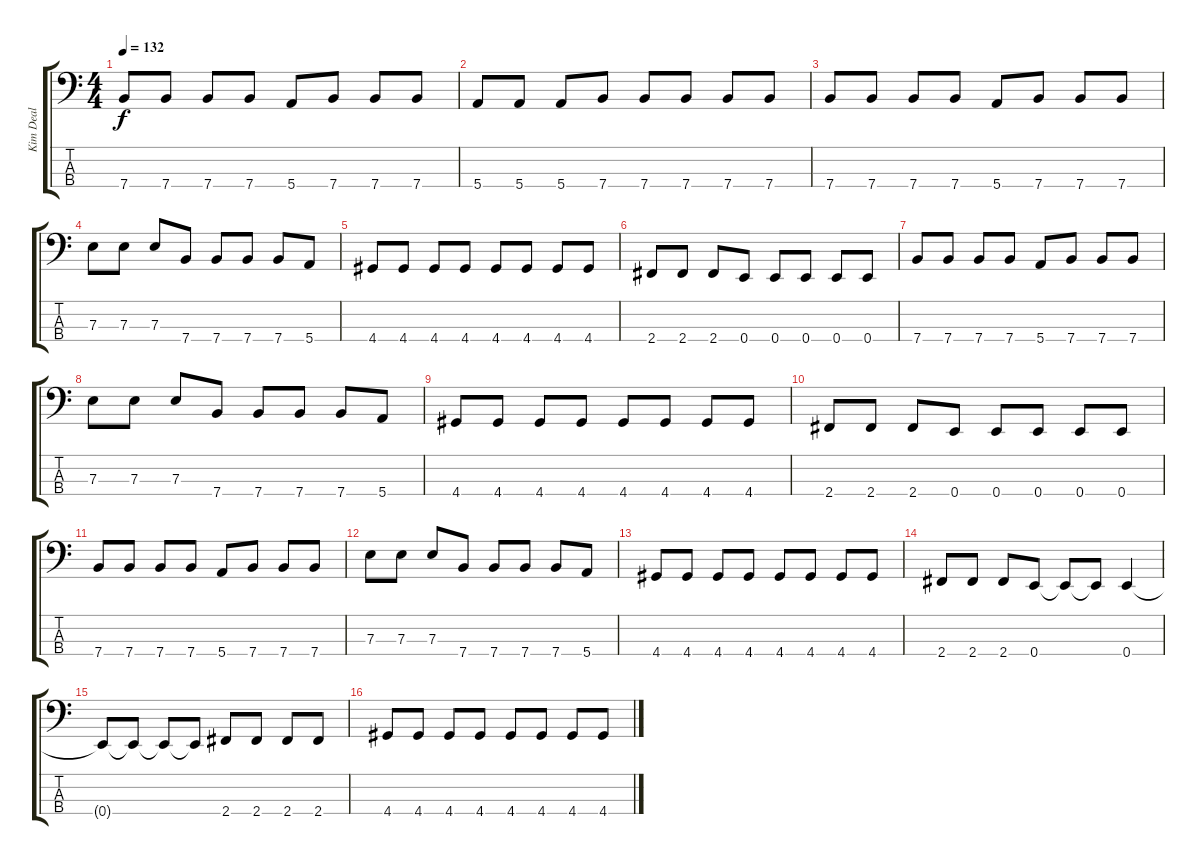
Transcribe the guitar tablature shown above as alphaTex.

\track ("Kim Deal" "Kim Deal") {instrument electricbasspick}
\staff {score tabs}
\tuning (G2 D2 A1 E1) {hide}
\ts (4 4)
\tempo 132
\clef f4
\ks c
7.4.8{dy f} 7.4.8 7.4.8 7.4.8 5.4.8 7.4.8 7.4.8 7.4.8 |
5.4.8 5.4.8 5.4.8 7.4.8 7.4.8 7.4.8 7.4.8 7.4.8 |
\section ("" "")
7.4.8 7.4.8 7.4.8 7.4.8 5.4.8 7.4.8 7.4.8 7.4.8 |
7.3.8 7.3.8 7.3.8 7.4.8 7.4.8 7.4.8 7.4.8 5.4.8 |
4.4.8 4.4.8 4.4.8 4.4.8 4.4.8 4.4.8 4.4.8 4.4.8 |
2.4.8 2.4.8 2.4.8 0.4.8 0.4.8 0.4.8 0.4.8 0.4.8 |
7.4.8 7.4.8 7.4.8 7.4.8 5.4.8 7.4.8 7.4.8 7.4.8 |
7.3.8 7.3.8 7.3.8 7.4.8 7.4.8 7.4.8 7.4.8 5.4.8 |
4.4.8 4.4.8 4.4.8 4.4.8 4.4.8 4.4.8 4.4.8 4.4.8 |
2.4.8 2.4.8 2.4.8 0.4.8 0.4.8 0.4.8 0.4.8 0.4.8 |
7.4.8 7.4.8 7.4.8 7.4.8 5.4.8 7.4.8 7.4.8 7.4.8 |
7.3.8 7.3.8 7.3.8 7.4.8 7.4.8 7.4.8 7.4.8 5.4.8 |
4.4.8 4.4.8 4.4.8 4.4.8 4.4.8 4.4.8 4.4.8 4.4.8 |
2.4.8 2.4.8 2.4.8 0.4.8 0.4{t}.8 0.4{t}.8 0.4.4 |
\section ("" "")
0.4{t}.8 0.4{t}.8 0.4{t}.8 0.4{t}.8 2.4.8 2.4.8 2.4.8 2.4.8 |
4.4.8 4.4.8 4.4.8 4.4.8 4.4.8 4.4.8 4.4.8 4.4.8
